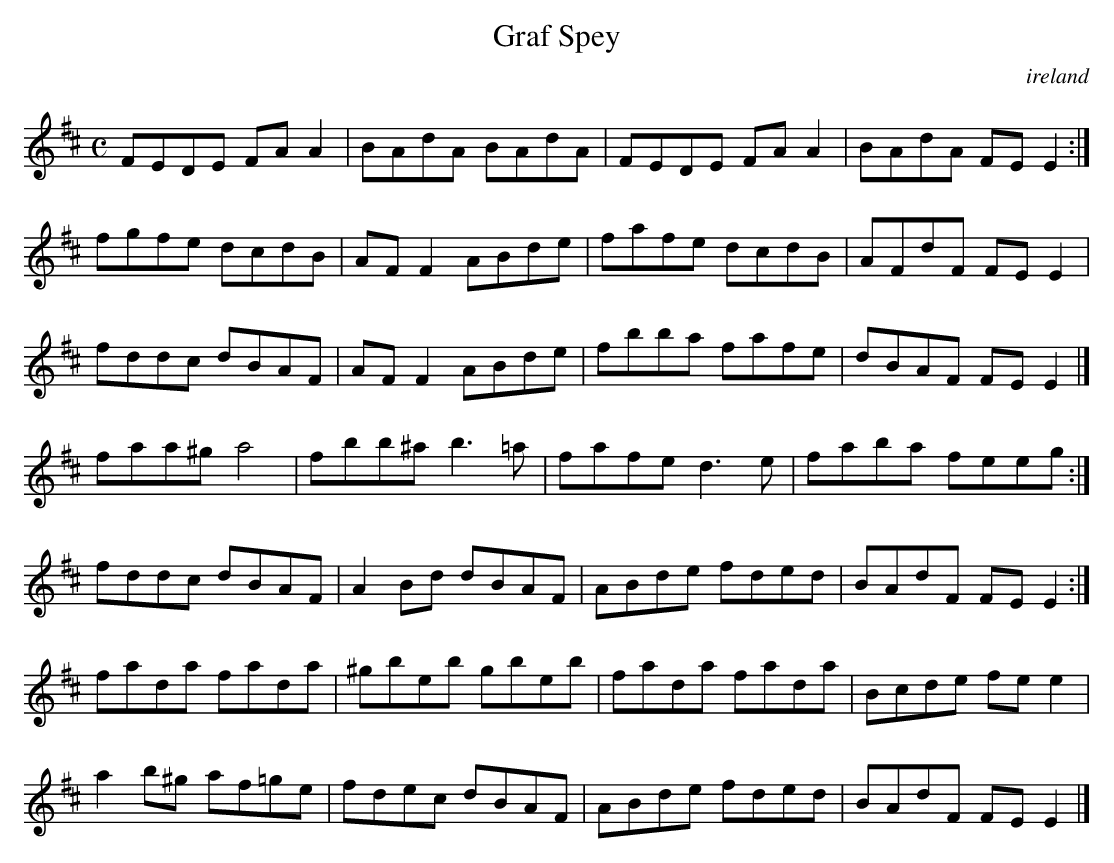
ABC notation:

X:1
T:Graf Spey
O:ireland
M:C
L:1/8
K:D Major
FEDE FAA2|BAdA BAdA|FEDE FAA2|BAdA FEE2:|!
fgfe dcdB|AFF2 ABde|fafe dcdB|AFdF FEE2|!
fddc dBAF|AFF2 ABde|fbba fafe|dBAF FEE2|]!
faa^g a4|fbb^a b3=a|fafe d3e|faba feeg:|!
fddc dBAF|A2Bd dBAF|ABde fded|BAdF FEE2:|!
fada fada|^gbeb gbeb|fada fada|Bcde fee2|!
a2b^g af=ge|fdec dBAF|ABde fded|BAdF FEE2|]!
